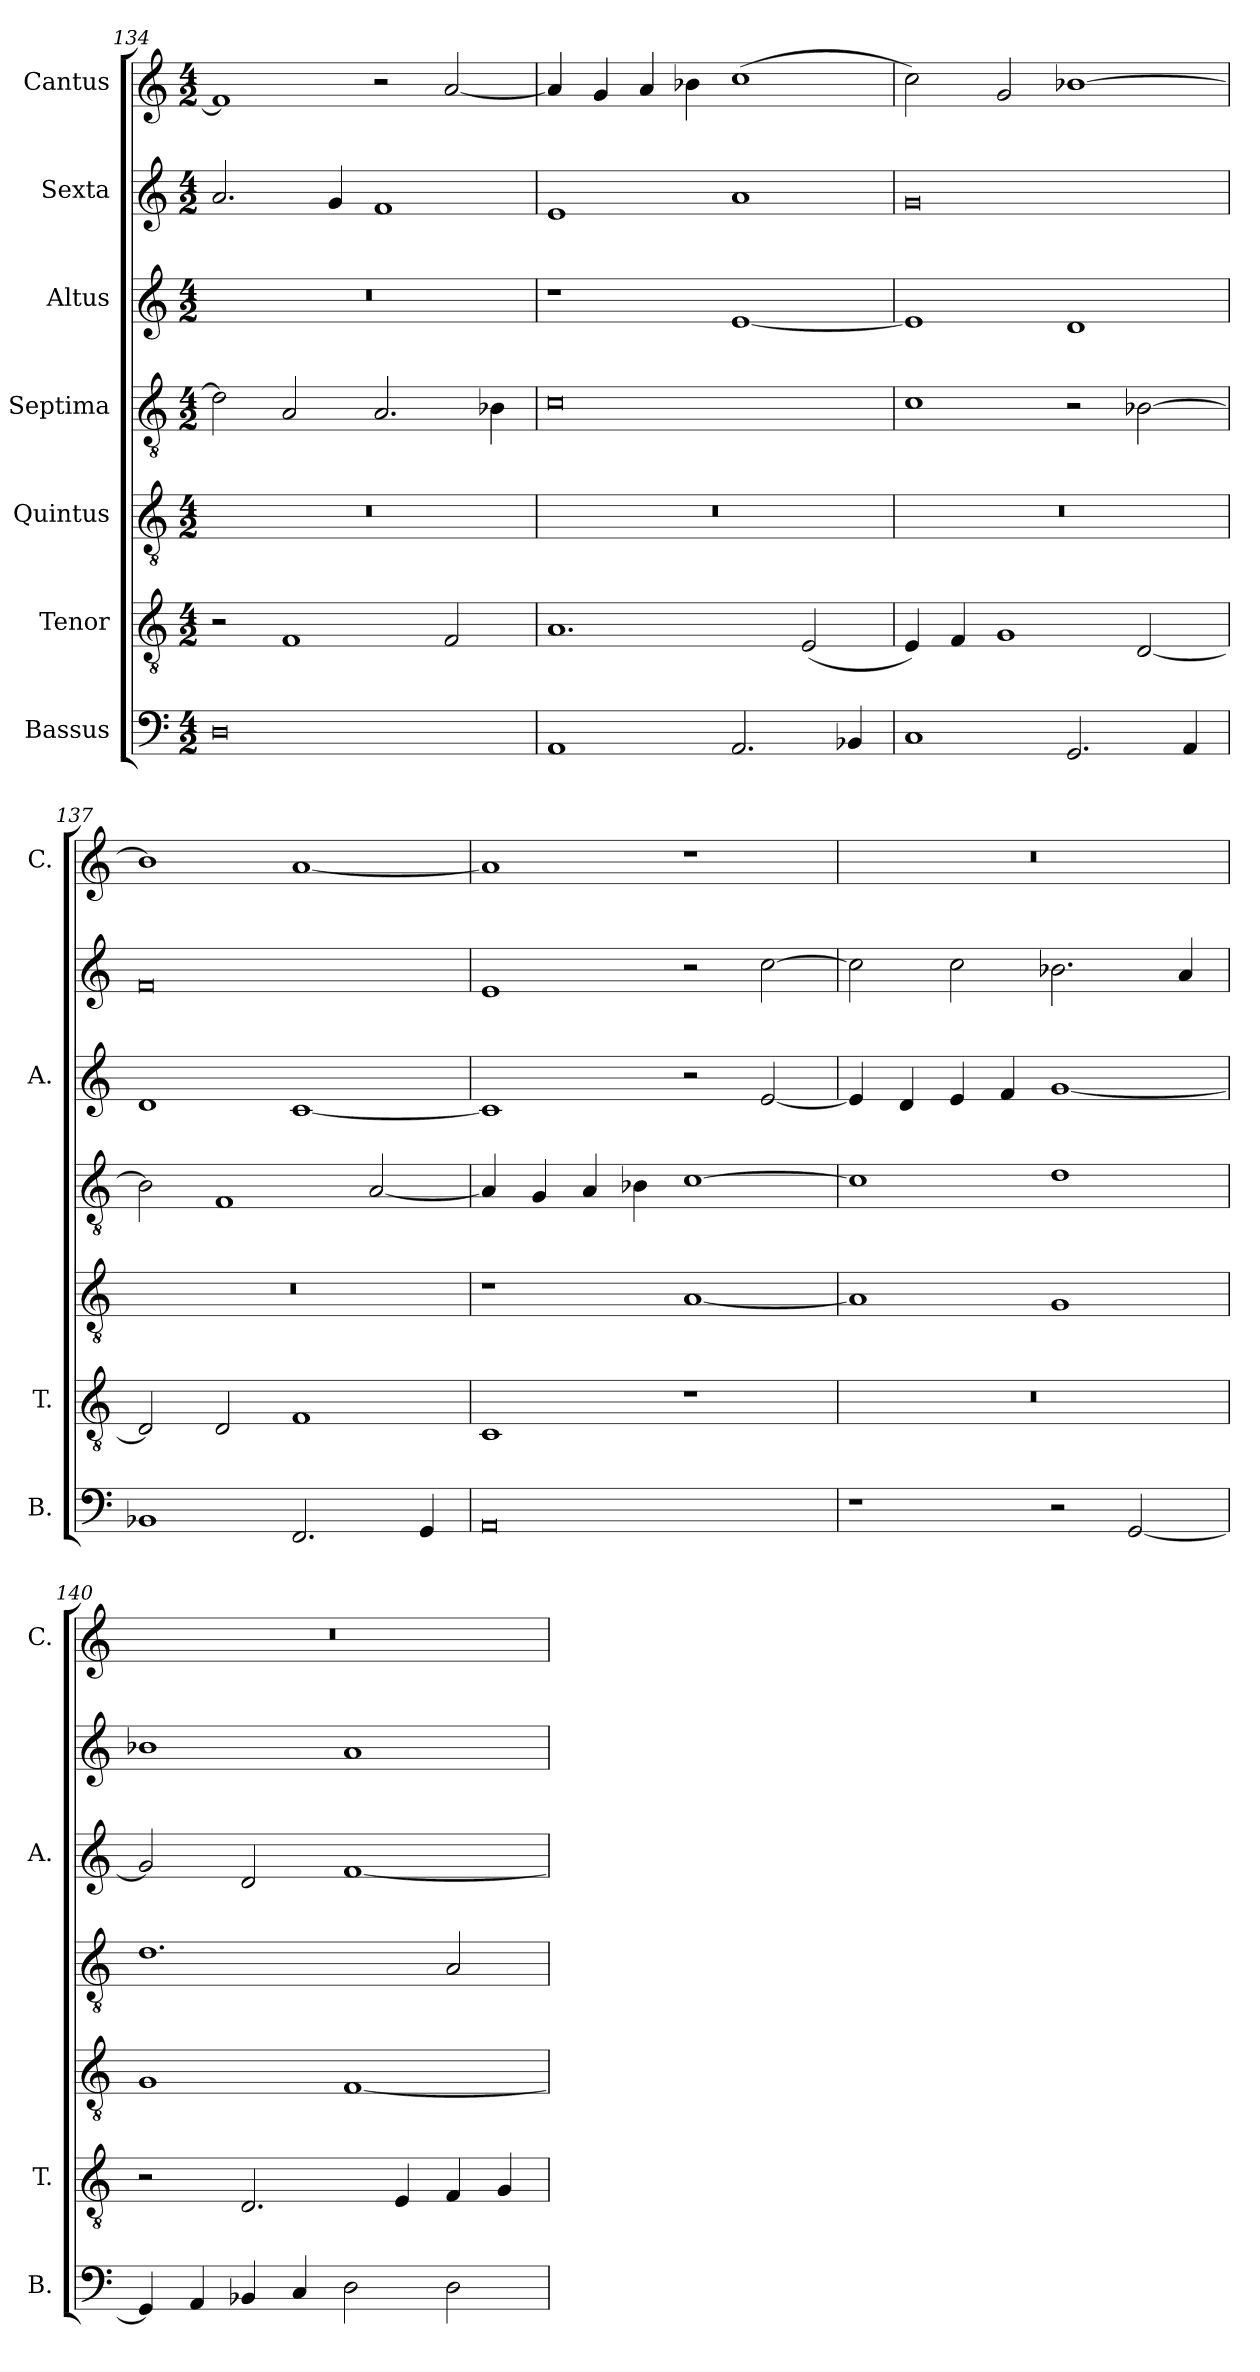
**kern	**kern	**kern	**kern	**kern	**kern	**kern
*part7	*part6	*part5	*part4	*part3	*part2	*part1
*staff7	*staff6	*staff5	*staff4	*staff3	*staff2	*staff1
*I"Bassus	*I"Tenor	*I"Quintus	*I"Septima	*I"Altus	*I"Sexta	*I"Cantus
*I'B.	*I'T.	*	*	*I'A.	*	*I'C.
*clefF4	*clefGv2	*clefGv2	*clefGv2	*clefG2	*clefG2	*clefG2
*k[]	*k[]	*k[]	*k[]	*k[]	*k[]	*k[]
*M4/2	*M4/2	*M4/2	*M4/2	*M4/2	*M4/2	*M4/2
=134	=134	=134	=134	=134	=134	=134
0D	2r	0r	2d\]	0r	2.a/	1f]
.	1F	.	2A/	.	.	.
.	.	.	.	.	4g/	.
.	.	.	2.A/	.	1f	2r
.	2F/	.	.	.	.	[2a/
.	.	.	4B-X\	.	.	.
=135	=135	=135	=135	=135	=135	=135
1AA	1.A	0r	0c	1r	1e	4a/]
.	.	.	.	.	.	4g/
.	.	.	.	.	.	4a/
.	.	.	.	.	.	4b-X\
2.AA/	.	.	.	[1e	1a	(>1cc
.	(<2E/	.	.	.	.	.
4BB-X/	.	.	.	.	.	.
=136	=136	=136	=136	=136	=136	=136
1C	4E/)	0r	1c	1e]	0g	2cc\)
.	4F/	.	.	.	.	.
.	1G	.	.	.	.	2g/
2.GG/	.	.	2r	1d	.	[1b-X
.	[2D/	.	[2B-X\	.	.	.
4AA/	.	.	.	.	.	.
=137	=137	=137	=137	=137	=137	=137
1BB-X	2D/]	0r	2B-\]	1d	0f	1b-]
.	2D/	.	1F	.	.	.
2.FF/	1F	.	.	[1c	.	[1a
.	.	.	[2A/	.	.	.
4GG/	.	.	.	.	.	.
!!LO:PB:g=z
=138	=138	=138	=138	=138	=138	=138
0AA	1C	1r	4A/]	1c]	1e	1a]
.	.	.	4G/	.	.	.
.	.	.	4A/	.	.	.
.	.	.	4B-X\	.	.	.
.	1r	[1A	[1c	2r	2r	1r
.	.	.	.	[2e/	[2cc\	.
=139	=139	=139	=139	=139	=139	=139
1r	0r	1A]	1c]	4e/]	2cc\]	0r
.	.	.	.	4d/	.	.
.	.	.	.	4e/	2cc\	.
.	.	.	.	4f/	.	.
2r	.	1G	1d	[1g	2.b-X\	.
[2GG/	.	.	.	.	.	.
.	.	.	.	.	4a/	.
=140	=140	=140	=140	=140	=140	=140
4GG/]	2r	1G	1.d	2g/]	1b-X	0r
4AA/	.	.	.	.	.	.
4BB-X/	2.D/	.	.	2d/	.	.
4C/	.	.	.	.	.	.
2D\	.	[1F	.	[1f	1a	.
.	4E/	.	.	.	.	.
2D\	4F/	.	2A/	.	.	.
.	4G/	.	.	.	.	.
=	=	=	=	=	=	=
*-	*-	*-	*-	*-	*-	*-
